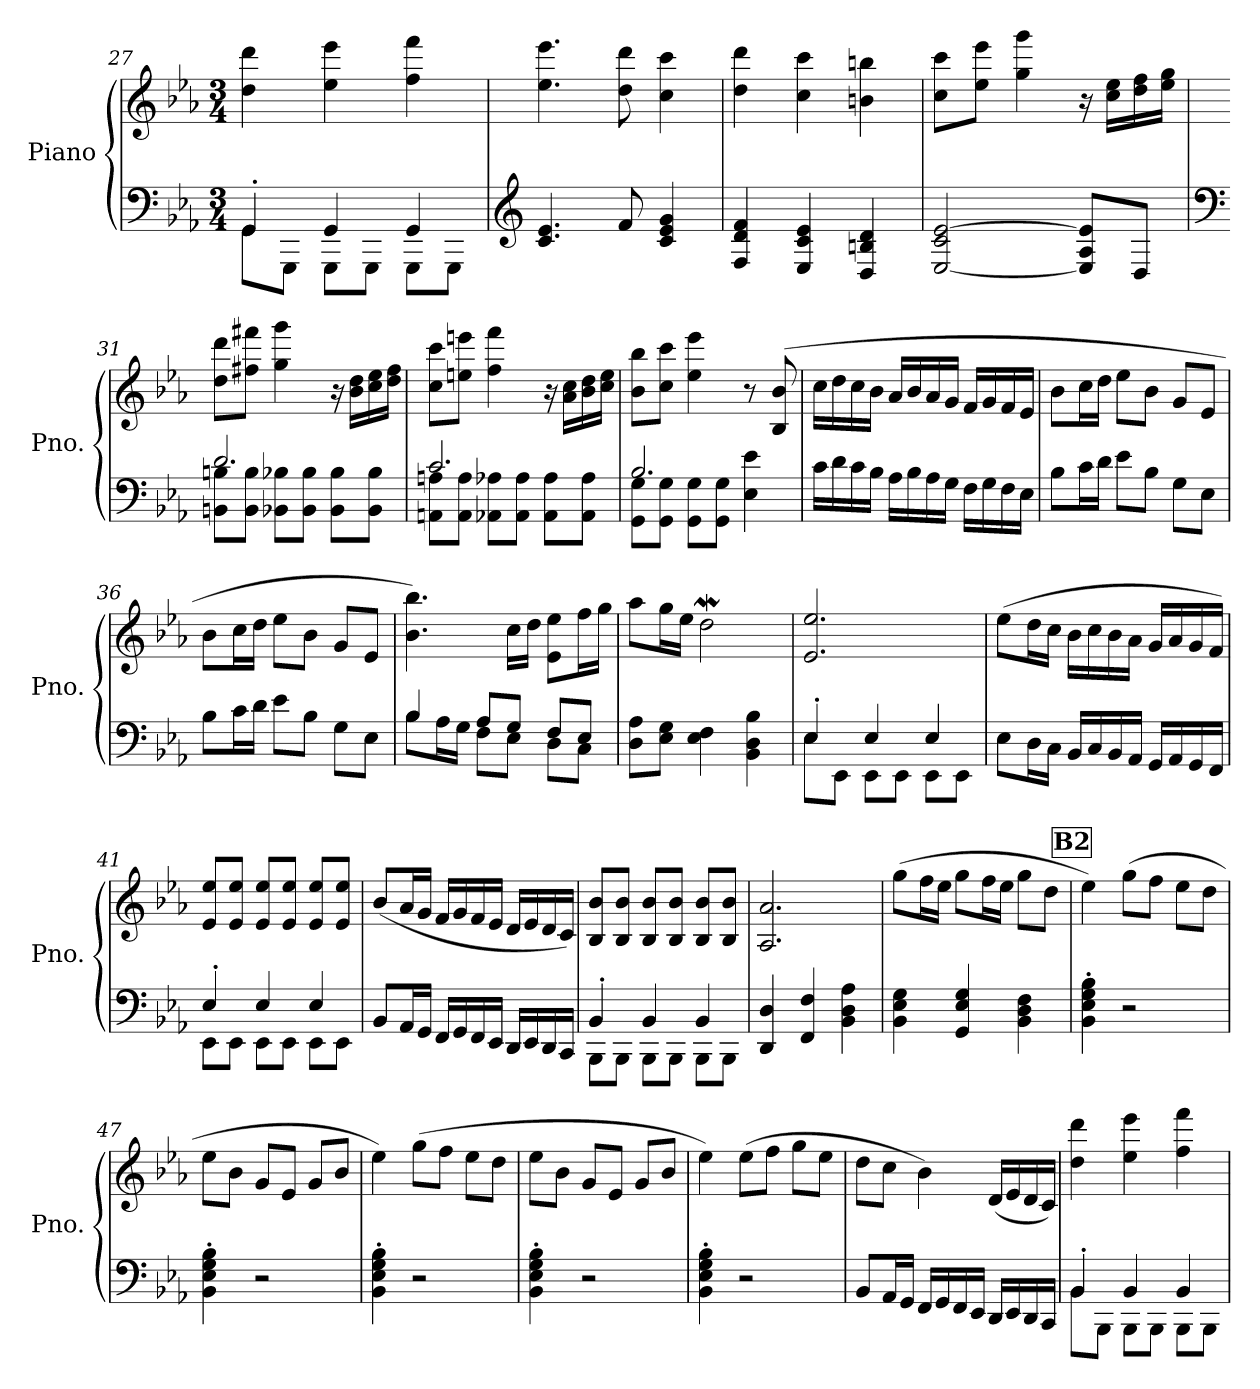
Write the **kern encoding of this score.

**kern	**kern
*part1	*part1
*staff2	*staff1
*I"Piano	*
*I'Pno.	*
*clefF4	*clefG2
*k[b-e-a-]	*k[b-e-a-]
*M3/4	*M3/4
=27	=27
*^	*
4GG'/	8GG\L	4dd\ 4ddd\
.	8GGG\J	.
4GG/	8GGG\L	4ee-\ 4eee-\
.	8GGG\J	.
4GG/	8GGG\L	4ff\ 4fff\
.	8GGG\J	.
*v	*v	*
=28	=28
*clefG2	*
4.c/ 4.e-/	4.ee-\ 4.eee-\
8f/	8dd\ 8ddd\
4c/ 4e-/ 4g/	4cc\ 4ccc\
=29	=29
4F/ 4d/ 4f/	4dd\ 4ddd\
4E-/ 4c/ 4e-/	4cc\ 4ccc\
4D/ 4Bn/ 4d/	4bn\ 4bbn\
!!LO:LB:g=z
=30	=30
[2E-/ 2c/ [2e-/	8cc\ 8ccc\L
.	8ee-\ 8eee-\J
.	4gg\ 4ggg\
8E-/] 8A-/ 8e-/]L	16r
.	16cc\ 16ee-\LL
8D/J	16dd\ 16ff\
.	16ee-\ 16gg\JJ
=31	=31
*clefF4	*
*^	*
8BBn\ 8Bn\L	2.d/	8dd\ 8ddd\L
8BB\ 8B\J	.	8ff#X\ 8fff#X\J
8BB-X\ 8B-X\L	.	4gg\ 4ggg\
8BB-\ 8B-\J	.	.
8BB-\ 8B-\L	.	16r
.	.	16b-\ 16dd\LL
8BB-\ 8B-\J	.	16cc\ 16ee-\
.	.	16dd\ 16ff#\JJ
=32	=32	=32
8AAn\ 8An\L	2.c/	8cc\ 8ccc\L
8AA\ 8A\J	.	8een\ 8eeen\J
8AA-X\ 8A-X\L	.	4ff\ 4fff\
8AA-\ 8A-\J	.	.
8AA-\ 8A-\L	.	16r
.	.	16a-\ 16cc\LL
8AA-\ 8A-\J	.	16b-\ 16dd\
.	.	16cc\ 16ee\JJ
=33	=33	=33
8GG\ 8G\L	2.B-/	8b-\ 8bb-\L
8GG\ 8G\J	.	8cc\ 8ccc\J
8GG\ 8G\L	.	4ee-\ 4eee-\
8GG\ 8G\J	.	.
4E-\ 4e-\	.	8r
.	.	(>8B-/ 8b-/
*v	*v	*
!!LO:LB:g=z
=34	=34
16c\LL	16cc\LL
16d\	16dd\
16c\	16cc\
16B-\JJ	16b-\JJ
16A-\LL	16a-/LL
16B-\	16b-/
16A-\	16a-/
16G\JJ	16g/JJ
16F\LL	16f/LL
16G\	16g/
16F\	16f/
16E-\JJ	16e-/JJ
=35	=35
8B-\L	8b-\L
16c\L	16cc\L
16d\JJ	16dd\JJ
8e-\L	8ee-\L
8B-\J	8b-\J
8G\L	8g/L
8E-\J	8e-/J
=36	=36
8B-\L	8b-\L
16c\L	16cc\L
16d\JJ	16dd\JJ
8e-\L	8ee-\L
8B-\J	8b-\J
8G\L	8g/L
8E-\J	8e-/J
=37	=37
*^	*
4B-/	8B-\L	4.b-\ 4.bb-\)
.	16A-\L	.
.	16G\JJ	.
8A-/L	8F\L	.
8G/J	8E-\J	16cc\LL
.	.	16dd\JJ
8F/L	8D\L	8e-\ 8ee-\L
8E-/J	8C\J	16ff\L
.	.	16gg\JJ
*v	*v	*
=38	=38
8D\ 8A-\L	8aa-\L
8E-\ 8G\J	16gg\L
.	16ee-\JJ
4E-\ 4F\	2ddW\
4BB-\ 4D\ 4B-\	.
!!LO:PB:g=z
=39	=39
*^	*
4E-'/	8E-\L	2.e-/ 2.ee-/
.	8EE-\J	.
4E-/	8EE-\L	.
.	8EE-\J	.
4E-/	8EE-\L	.
.	8EE-\J	.
*v	*v	*
=40	=40
8E-\L	(>8ee-\L
16D\L	16dd\L
16C\JJ	16cc\JJ
16BB-/LL	16b-\LL
16C/	16cc\
16BB-/	16b-\
16AA-/JJ	16a-\JJ
16GG/LL	16g/LL
16AA-/	16a-/
16GG/	16g/
16FF/JJ	16f/JJ)
=41	=41
*^	*
4E-'/	8EE-\L	8e-/ 8ee-/L
.	8EE-\J	8e-/ 8ee-/J
4E-/	8EE-\L	8e-/ 8ee-/L
.	8EE-\J	8e-/ 8ee-/J
4E-/	8EE-\L	8e-/ 8ee-/L
.	8EE-\J	8e-/ 8ee-/J
*v	*v	*
=42	=42
8BB-/L	(<8b-/L
16AA-/L	16a-/L
16GG/JJ	16g/JJ
16FF/LL	16f/LL
16GG/	16g/
16FF/	16f/
16EE-/JJ	16e-/JJ
16DD/LL	16d/LL
16EE-/	16e-/
16DD/	16d/
16CC/JJ	16c/JJ)
!!LO:LB:g=z
=43	=43
*^	*
4BB-'/	8BBB-\L	8B-/ 8b-/L
.	8BBB-\J	8B-/ 8b-/J
4BB-/	8BBB-\L	8B-/ 8b-/L
.	8BBB-\J	8B-/ 8b-/J
4BB-/	8BBB-\L	8B-/ 8b-/L
.	8BBB-\J	8B-/ 8b-/J
*v	*v	*
=44	=44
4DD/ 4D/	2.A-/ 2.a-/
4FF/ 4F/	.
4BB-\ 4D\ 4A-\	.
=45	=45
4BB-\ 4E-\ 4G\	(>8gg\L
.	16ff\L
.	16ee-\JJ
4GG/ 4E-/ 4G/	8gg\L
.	16ff\L
.	16ee-\JJ
4BB-\ 4D\ 4F\	8gg\L
.	8dd\J
!!LO:REH:place=s1:a:B:fs=14:t=B2
=46	=46
4BB-\' 4E-\' 4G\' 4B-\'	4ee-\)
2r	(>8gg\L
.	8ff\J
.	8ee-\L
.	8dd\J
=47	=47
4BB-\' 4E-\' 4G\' 4B-\'	8ee-\L
.	8b-\J
2r	8g/L
.	8e-/J
.	8g/L
.	8b-/J
=48	=48
4BB-\' 4E-\' 4G\' 4B-\'	4ee-\)
2r	(>8gg\L
.	8ff\J
.	8ee-\L
.	8dd\J
=49	=49
4BB-\' 4E-\' 4G\' 4B-\'	8ee-\L
.	8b-\J
2r	8g/L
.	8e-/J
.	8g/L
.	8b-/J
!!LO:LB:g=z
=50	=50
4BB-\' 4E-\' 4G\' 4B-\'	4ee-\)
2r	(>8ee-\L
.	8ff\J
.	8gg\L
.	8ee-\J
=51	=51
8BB-/L	8dd\L
16AA-/L	8cc\J
16GG/JJ	.
16FF/LL	4b-\)
16GG/	.
16FF/	.
16EE-/JJ	.
16DD/LL	(<16d/LL
16EE-/	16e-/
16DD/	16d/
16CC/JJ	16c/JJ)
=52	=52
*^	*
4BB-'/	8BB-\L	4dd\ 4ddd\
.	8BBB-\J	.
4BB-/	8BBB-\L	4ee-\ 4eee-\
.	8BBB-\J	.
4BB-/	8BBB-\L	4ff\ 4fff\
.	8BBB-\J	.
*v	*v	*
=	=
*-	*-
